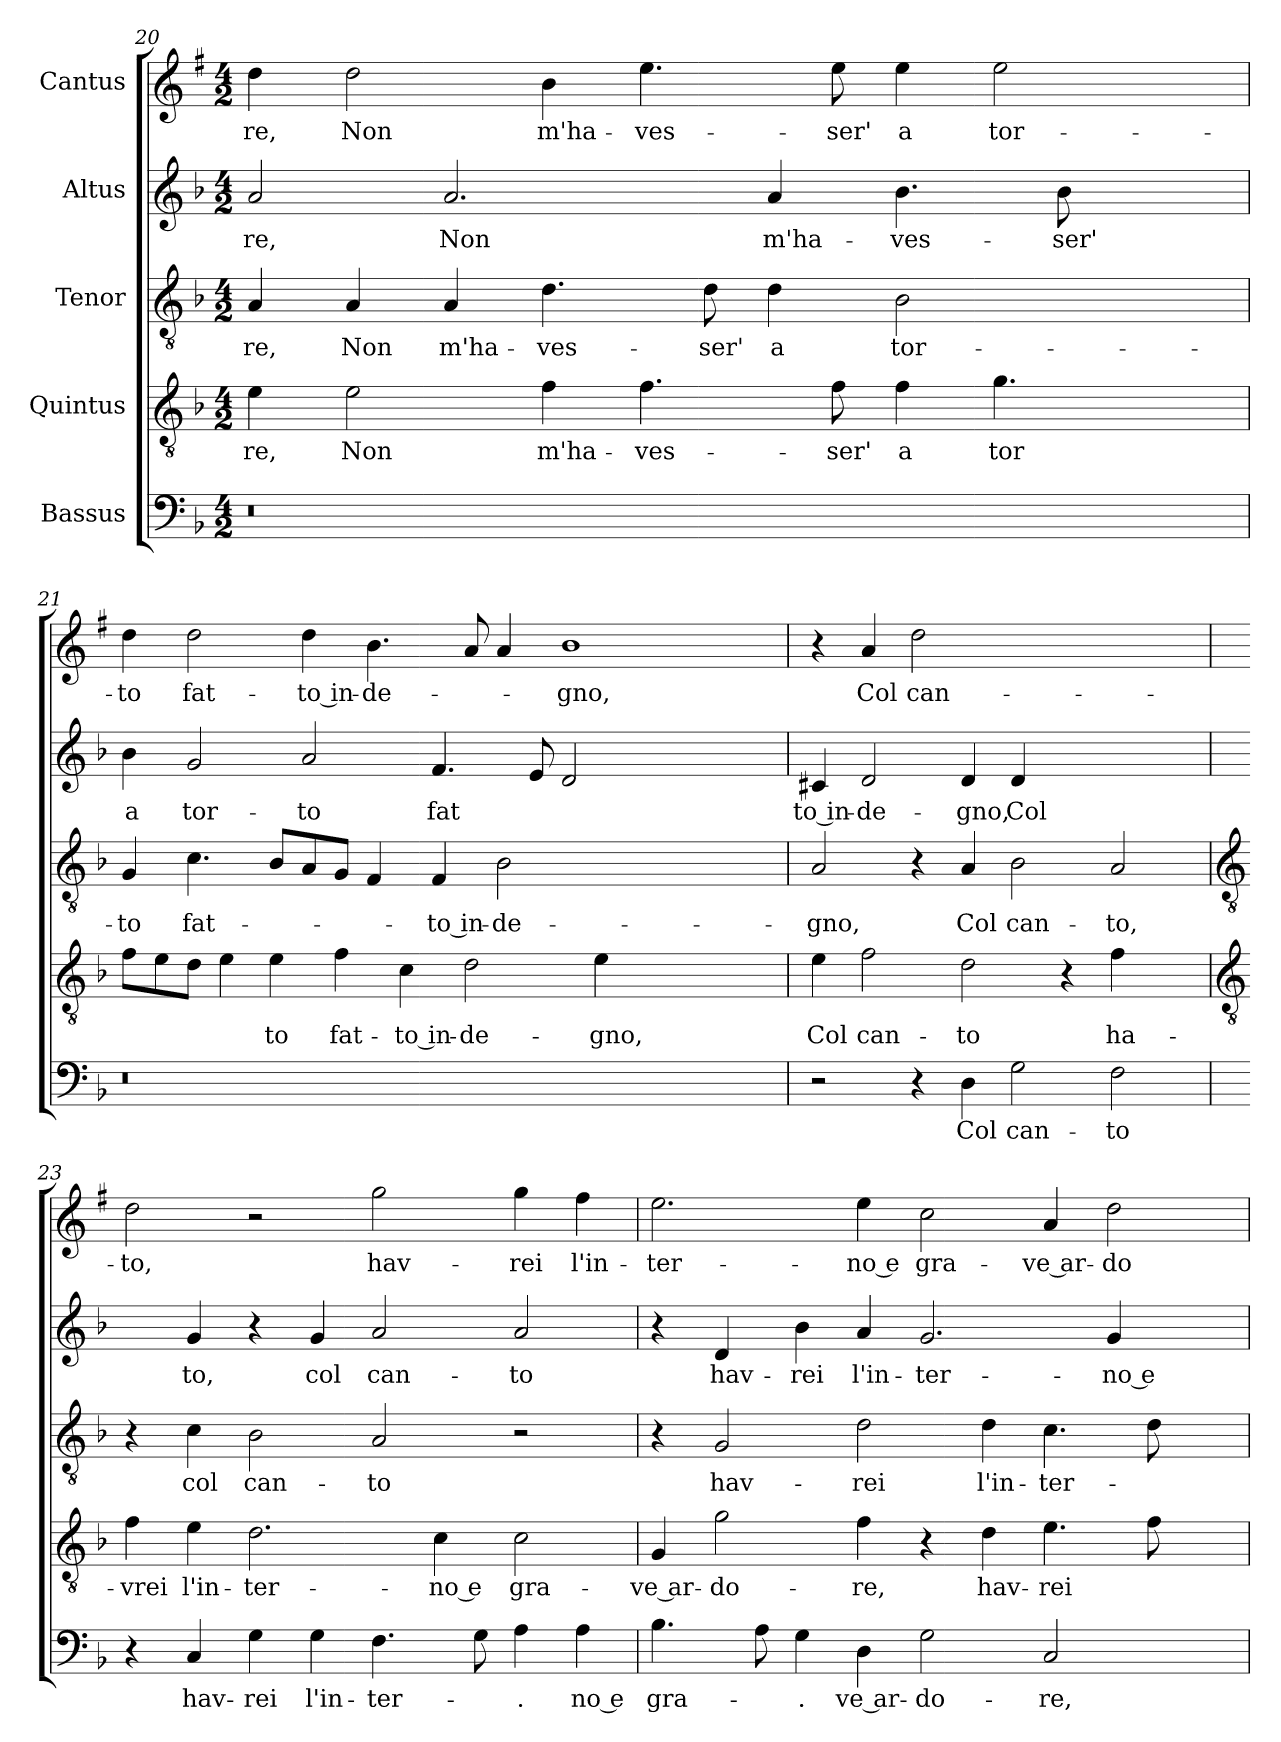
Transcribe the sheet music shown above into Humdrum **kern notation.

**kern	**text	**kern	**text	**kern	**text	**kern	**text	**kern	**text
*part5	*part5	*part4	*part4	*part3	*part3	*part2	*part2	*part1	*part1
*staff5	*staff5	*staff4	*staff4	*staff3	*staff3	*staff2	*staff2	*staff1	*staff1
*I"Bassus	*	*I"Quintus	*	*I"Tenor	*	*I"Altus	*	*I"Cantus	*
!!LO:LB:g=z
*clefF4	*	*clefGv2	*	*clefGv2	*	*clefG2	*	*clefG2	*
*	*	*	*	*	*	*	*	*ITrd1c2	*
*k[b-]	*	*k[b-]	*	*k[b-]	*	*k[b-]	*	*k[b-]	*
*F:	*	*F:	*	*F:	*	*F:	*	*F:	*
*M4/2	*	*M4/2	*	*M4/2	*	*M4/2	*	*M4/2	*
=20	=20	=20	=20	=20	=20	=20	=20	=20	=20
!	!	!	!LO:LY:b	!	!LO:LY:b	!	!LO:LY:b	!	!LO:LY:b
0r	.	4e	-re,	4A	-re,	2a	-re,	4cc	-re,
!	!	!	!LO:LY:b	!	!LO:LY:b	!	!	!	!LO:LY:b
.	.	2e	Non	4A	Non	.	.	2cc	Non
!	!	!	!	!	!LO:LY:b	!	!LO:LY:b	!	!
.	.	.	.	4A	m'ha-	2.a	Non	.	.
!	!	!	!LO:LY:b	!	!LO:LY:b	!	!	!	!LO:LY:b
.	.	4f	m'ha-	4.d	-ves-	.	.	4a	m'ha-
!	!	!	!LO:LY:b	!	!	!	!	!	!LO:LY:b
.	.	4.f	-ves-	.	.	.	.	4.dd	-ves-
!	!	!	!	!	!LO:LY:b	!	!	!	!
.	.	.	.	8d	-ser'	.	.	.	.
!	!	!	!	!	!LO:LY:b	!	!LO:LY:b	!	!
.	.	.	.	4d	a	4a	m'ha-	.	.
!	!	!	!LO:LY:b	!	!	!	!	!	!LO:LY:b
.	.	8f	-ser'	.	.	.	.	8dd	-ser'
!	!	!	!LO:LY:b	!	!LO:LY:b	!	!LO:LY:b	!	!LO:LY:b
.	.	4f	a	2B-	tor-	4.b-	-ves-	4dd	a
!	!	!	!LO:LY:b	!	!	!	!	!	!LO:LY:b
.	.	4.g	tor	.	.	.	.	2dd	tor-
!	!	!	!	!	!	!	!LO:LY:b	!	!
.	.	.	.	.	.	8b-	-ser'	.	.
4ryy	.	.	.	4ryy	.	4ryy	.	.	.
.	.	8ryy	.	.	.	.	.	.	.
=21	=21	=21	=21	=21	=21	=21	=21	=21	=21
!	!	!	!	!	!LO:LY:b	!	!LO:LY:b	!	!LO:LY:b
0r	.	8fL	.	4G	-to	4b-	a	4cc	-to
.	.	8e	.	.	.	.	.	.	.
!	!	!	!	!	!LO:LY:b	!	!LO:LY:b	!	!LO:LY:b
.	.	8dJ	.	4.c	fat-	2g	tor-	2cc	fat-
.	.	4e	.	.	.	.	.	.	.
!	!	!	!LO:LY:b	!	!	!	!	!	!
.	.	4e	to	8B-L	.	.	.	.	.
!	!	!	!	!	!	!	!LO:LY:b	!	!LO:LY:b
.	.	.	.	8A	.	2a	-to	4cc	-to in-
!	!	!	!LO:LY:b	!	!	!	!	!	!
.	.	4f	fat-	8GJ	.	.	.	.	.
!	!	!	!	!	!	!	!	!	!LO:LY:b
.	.	.	.	4F	.	.	.	4.a	-de-
!	!	!	!LO:LY:b	!	!	!	!	!	!
.	.	4c	-to in-	.	.	.	.	.	.
!	!	!	!	!	!LO:LY:b	!	!LO:LY:b	!	!
.	.	.	.	4F	-to in-	4.f	fat	.	.
!	!	!	!LO:LY:b	!	!	!	!	!	!
.	.	2d	-de-	.	.	.	.	8g	.
!	!	!	!	!	!LO:LY:b	!	!	!	!
.	.	.	.	2B-	-de-	.	.	4g	.
.	.	.	.	.	.	8e	.	.	.
!	!	!	!	!	!	!	!	!	!LO:LY:b
.	.	.	.	.	.	2d	.	1a	-gno,
!	!	!	!LO:LY:b	!	!	!	!	!	!
.	.	4e	-gno,	.	.	.	.	.	.
2.ryy	.	.	.	2.ryy	.	.	.	.	.
.	.	2ryy	.	.	.	.	.	.	.
.	.	.	.	.	.	2ryy	.	.	.
.	.	8ryy	.	.	.	.	.	.	.
=22	=22	=22	=22	=22	=22	=22	=22	=22	=22
!	!	!	!LO:LY:b	!	!LO:LY:b	!	!LO:LY:b	!	!
2r	.	4e	Col	2A	-gno,	4c#	to in-	4r	.
!	!	!	!LO:LY:b	!	!	!	!LO:LY:b	!	!LO:LY:b
.	.	2f	can-	.	.	2d	-de-	4g	Col
!	!	!	!	!	!	!	!	!	!LO:LY:b
4r	.	.	.	4r	.	.	.	2cc	can-
!	!LO:LY:b	!	!LO:LY:b	!	!LO:LY:b	!	!LO:LY:b	!	!
4D	Col	2d	-to	4A	Col	4d	-gno,	.	.
!	!LO:LY:b	!	!	!	!LO:LY:b	!	!LO:LY:b	!	!
2G	can-	.	.	2B-	can-	4d	Col	1ryy	.
!	!	!	!	!	!	!	!LO:LY:b	!	!
.	.	4r	.	.	.	[2ayy	can-	.	.
!	!LO:LY:b	!	!LO:LY:b	!	!LO:LY:b	!	!	!	!
2F	-to	4f	ha-	2A	-to,	.	.	.	.
.	.	4ryy	.	.	.	4ryy	.	.	.
!!LO:LB:g=z
=23	=23	=23	=23	=23	=23	=23	=23	=23	=23
*	*	*clefGv2	*	*clefGv2	*	*	*	*	*
!	!	!	!LO:LY:b	!	!	!	!	!	!LO:LY:b
4r	.	4f	-vrei	4r	.	4ayy]	.	2cc	-to,
!	!LO:LY:b	!	!LO:LY:b	!	!LO:LY:b	!	!LO:LY:b	!	!
4C	hav-	4e	l'in-	4c	col	4g	-to,	.	.
!	!LO:LY:b	!	!LO:LY:b	!	!LO:LY:b	!	!	!	!
4G	-rei	2.d	-ter-	2B-	can-	4r	.	2r	.
!	!LO:LY:b	!	!	!	!	!	!LO:LY:b	!	!
4G	l'in-	.	.	.	.	4g	col	.	.
!	!LO:LY:b	!	!	!	!LO:LY:b	!	!LO:LY:b	!	!LO:LY:b
4.F	-ter-	.	.	2A	-to	2a	can-	2ff	hav-
!	!	!	!LO:LY:b	!	!	!	!	!	!
.	.	4c	-no e	.	.	.	.	.	.
8G	.	.	.	.	.	.	.	.	.
!	!LO:LY:b	!	!LO:LY:b	!	!	!	!LO:LY:b	!	!LO:LY:b
4A	-.	2c	gra-	2r	.	2a	-to	4ff	-rei
!	!LO:LY:b	!	!	!	!	!	!	!	!LO:LY:b
4A	no e	.	.	.	.	.	.	4ee	l'in-
=24	=24	=24	=24	=24	=24	=24	=24	=24	=24
!	!LO:LY:b	!	!LO:LY:b	!	!	!	!	!	!LO:LY:b
4.B-	gra-	4G	-ve ar-	4r	.	4r	.	2.dd	-ter-
!	!	!	!LO:LY:b	!	!LO:LY:b	!	!LO:LY:b	!	!
.	.	2g	-do-	2G	hav-	4d	hav-	.	.
8A	.	.	.	.	.	.	.	.	.
!	!LO:LY:b	!	!	!	!	!	!LO:LY:b	!	!
4G	-.	.	.	.	.	4b-	-rei	.	.
!	!LO:LY:b	!	!LO:LY:b	!	!LO:LY:b	!	!LO:LY:b	!	!LO:LY:b
4D	ve ar-	4f	-re,	2d	-rei	4a	l'in-	4dd	-no e
!	!LO:LY:b	!	!	!	!	!	!LO:LY:b	!	!LO:LY:b
2G	-do-	4r	.	.	.	2.g	-ter-	2b-	gra-
!	!	!	!LO:LY:b	!	!LO:LY:b	!	!	!	!
.	.	4d	hav-	4d	l'in-	.	.	.	.
!	!LO:LY:b	!	!LO:LY:b	!	!LO:LY:b	!	!	!	!LO:LY:b
2C	-re,	4.e	-rei	4.c	-ter-	.	.	4g	-ve ar-
!	!	!	!	!	!	!	!LO:LY:b	!	!LO:LY:b
.	.	.	.	.	.	4g	-no e	2cc	-do-
.	.	8f	.	8d	.	.	.	.	.
4ryy	.	4ryy	.	4ryy	.	4ryy	.	.	.
=	=	=	=	=	=	=	=	=	=
*-	*-	*-	*-	*-	*-	*-	*-	*-	*-
